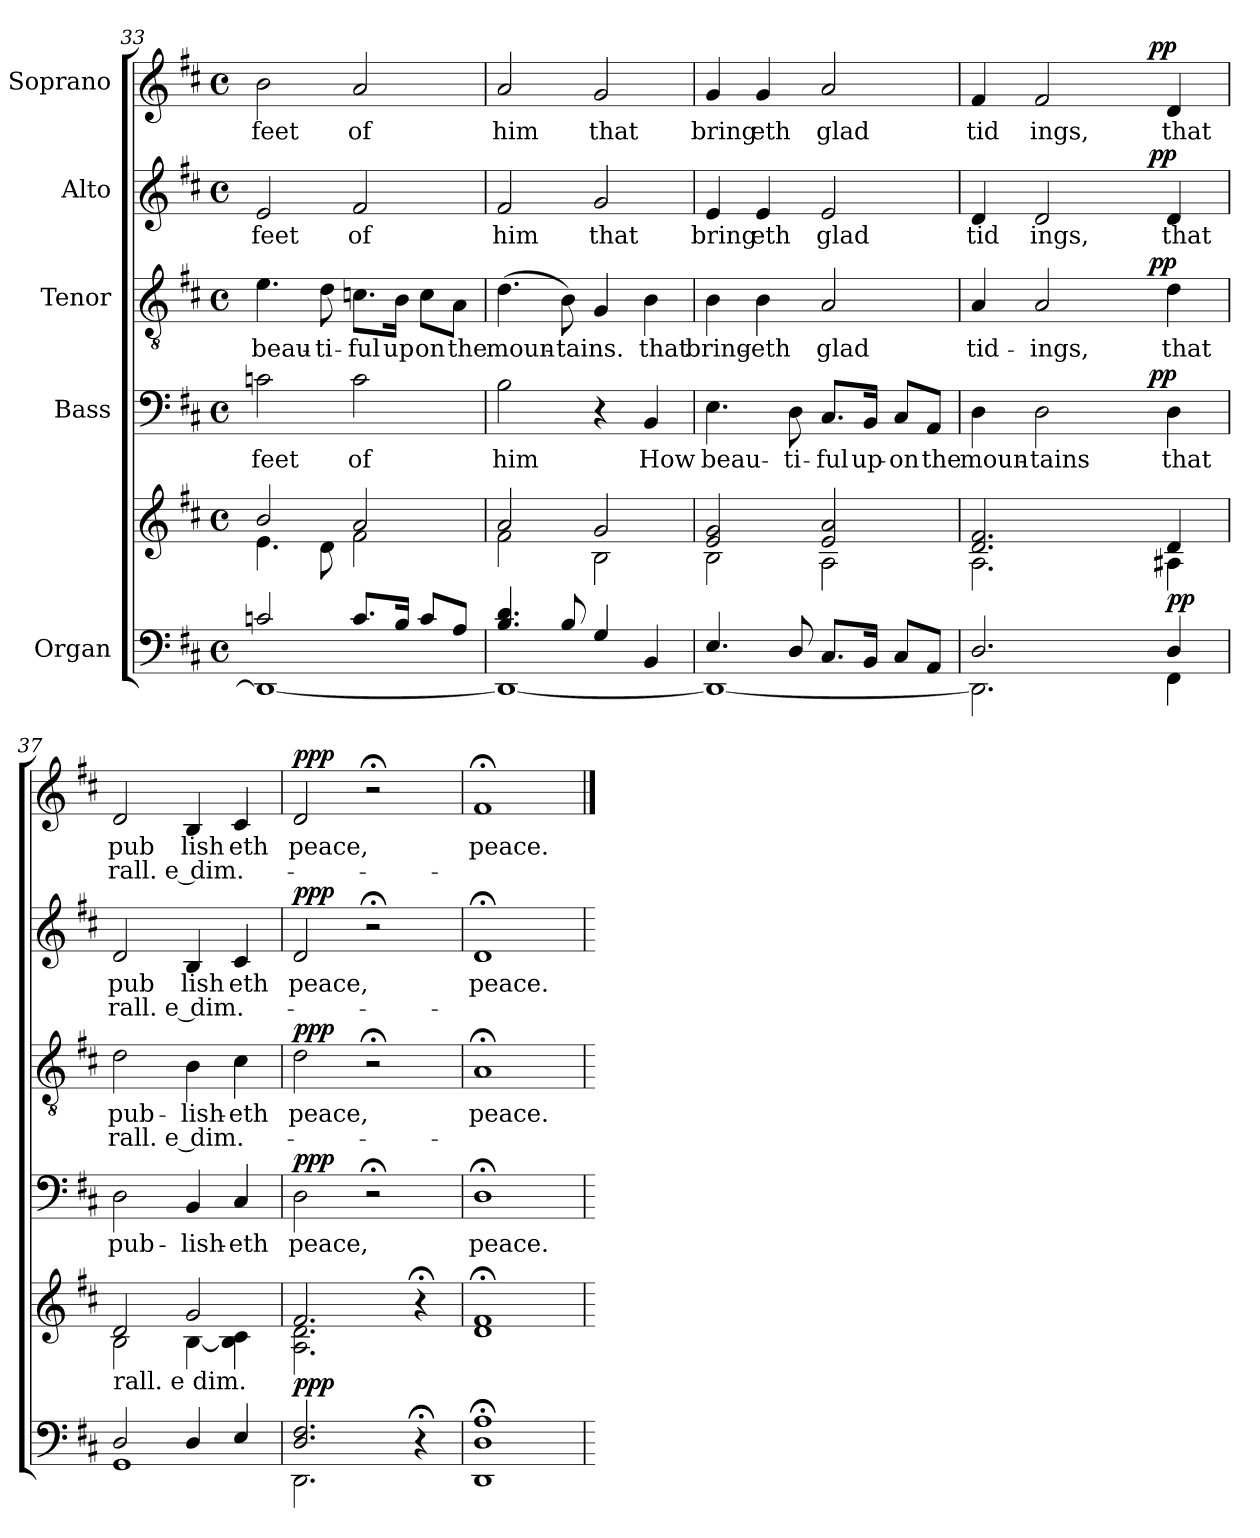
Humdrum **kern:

**kern	**kern	**dynam	**kern	**text	**dynam	**kern	**text	**text	**dynam	**kern	**text	**text	**dynam	**kern	**text	**text	**dynam
*part5	*part5	*part5	*part4	*part4	*part4	*part3	*part3	*part3	*part3	*part2	*part2	*part2	*part2	*part1	*part1	*part1	*part1
*staff6	*staff5	*staff5/6	*staff4	*staff4	*staff4	*staff3	*staff3	*staff3	*staff3	*staff2	*staff2	*staff2	*staff2	*staff1	*staff1	*staff1	*staff1
*I"Organ	*	*	*I"Bass	*	*	*I"Tenor	*	*	*	*I"Alto	*	*	*	*I"Soprano	*	*	*
*clefF4	*clefG2	*	*clefF4	*	*	*clefGv2	*	*	*	*clefG2	*	*	*	*clefG2	*	*	*
*k[f#c#]	*k[f#c#]	*	*k[f#c#]	*	*	*k[f#c#]	*	*	*	*k[f#c#]	*	*	*	*k[f#c#]	*	*	*
*D:	*D:	*	*D:	*	*	*D:	*	*	*	*D:	*	*	*	*D:	*	*	*
*M4/4	*M4/4	*	*M4/4	*	*	*M4/4	*	*	*	*M4/4	*	*	*	*M4/4	*	*	*
*met(c)	*met(c)	*	*met(c)	*	*	*met(c)	*	*	*	*met(c)	*	*	*	*met(c)	*	*	*
=33	=33	=33	=33	=33	=33	=33	=33	=33	=33	=33	=33	=33	=33	=33	=33	=33	=33
*^	*^	*	*	*	*	*	*	*	*	*	*	*	*	*	*	*	*
!	!	!	!	!	!	!LO:LY:b:cj	!	!	!LO:LY:b:cj	!	!	!	!LO:LY:b:cj	!	!	!	!LO:LY:b:cj	!	!
2cn/	1DD_<	2b/	4.e\	.	2cn\	feet	.	4.e\	beau-	.	.	2e/	feet	.	.	2b\	feet	.	.
!	!	!	!	!	!	!	!	!	!LO:LY:b:cj	!	!	!	!	!	!	!	!	!	!
.	.	.	8d\	.	.	.	.	8d\	-ti-	.	.	.	.	.	.	.	.	.	.
!	!	!	!	!	!	!LO:LY:b:cj	!	!	!LO:LY:b:cj	!	!	!	!LO:LY:b:cj	!	!	!	!LO:LY:b:cj	!	!
8.c/L	.	2a/	2f#\	.	2c\	of	.	8.cn\L	-ful	.	.	2f#/	of	.	.	2a/	of	.	.
!	!	!	!	!	!	!	!	!	!LO:LY:b:cj	!	!	!	!	!	!	!	!	!	!
16B/J	.	.	.	.	.	.	.	16B\J	up	.	.	.	.	.	.	.	.	.	.
!	!	!	!	!	!	!	!	!	!LO:LY:b:cj	!	!	!	!	!	!	!	!	!	!
8c/L	.	.	.	.	.	.	.	8c\L	on	.	.	.	.	.	.	.	.	.	.
!	!	!	!	!	!	!	!	!	!LO:LY:b:cj	!	!	!	!	!	!	!	!	!	!
8A/J	.	.	.	.	.	.	.	8A\J	the	.	.	.	.	.	.	.	.	.	.
=34	=34	=34	=34	=34	=34	=34	=34	=34	=34	=34	=34	=34	=34	=34	=34	=34	=34	=34	=34
!	!	!	!	!	!	!LO:LY:b:cj	!	!	!LO:LY:b	!	!	!	!LO:LY:b:cj	!	!	!	!LO:LY:b:cj	!	!
4.B/ 4.d/	1DD_>	2a/	2f#\	.	2B\	him	.	(>4.d\	moun-	.	.	2f#/	him	.	.	2a/	him	.	.
!	!	!	!	!	!	!	!	!	!LO:LY:b	!	!	!	!	!	!	!	!	!	!
8B/	.	.	.	.	.	.	.	8B\)	-tains.	.	.	.	.	.	.	.	.	.	.
!	!	!	!	!	!	!	!	!	!	!	!	!	!LO:LY:b:cj	!	!	!	!LO:LY:b:cj	!	!
4G/	.	2g/	2B\	.	4r	.	.	4G/	.	.	.	2g/	that	.	.	2g/	that	.	.
!	!	!	!	!	!	!LO:LY:b:cj	!	!	!LO:LY:b:cj	!	!	!	!	!	!	!	!	!	!
4BB/	.	.	.	.	4BB/	How	.	4B\	that	.	.	.	.	.	.	.	.	.	.
!!LO:PB:g=z
=35	=35	=35	=35	=35	=35	=35	=35	=35	=35	=35	=35	=35	=35	=35	=35	=35	=35	=35	=35
!	!	!	!	!	!	!LO:LY:b:cj	!	!	!LO:LY:b:cj	!	!	!	!LO:LY:b:cj	!	!	!	!LO:LY:b:cj	!	!
4.E/	1DD_<	2g/ 2e/	2B\	.	4.E\	beau-	.	4B\	bring-	.	.	4e/	bring	.	.	4g/	bring	.	.
!	!	!	!	!	!	!	!	!	!LO:LY:b:cj	!	!	!	!LO:LY:b:cj	!	!	!	!LO:LY:b:cj	!	!
.	.	.	.	.	.	.	.	4B\	-eth	.	.	4e/	eth	.	.	4g/	eth	.	.
!	!	!	!	!	!	!LO:LY:b:cj	!	!	!	!	!	!	!	!	!	!	!	!	!
8D/	.	.	.	.	8D\	-ti-	.	.	.	.	.	.	.	.	.	.	.	.	.
!	!	!	!	!	!	!LO:LY:b:cj	!	!	!LO:LY:b:cj	!	!	!	!LO:LY:b:cj	!	!	!	!LO:LY:b:cj	!	!
8.C#/L	.	2a/ 2e/	2A\	.	8.C#/L	-ful	.	2A/	glad	.	.	2e/	glad	.	.	2a/	glad	.	.
!	!	!	!	!	!	!LO:LY:b:cj	!	!	!	!	!	!	!	!	!	!	!	!	!
16BB/J	.	.	.	.	16BB/J	up-	.	.	.	.	.	.	.	.	.	.	.	.	.
!	!	!	!	!	!	!LO:LY:b:cj	!	!	!	!	!	!	!	!	!	!	!	!	!
8C#/L	.	.	.	.	8C#/L	-on	.	.	.	.	.	.	.	.	.	.	.	.	.
!	!	!	!	!	!	!LO:LY:b:cj	!	!	!	!	!	!	!	!	!	!	!	!	!
8AA/J	.	.	.	.	8AA/J	the	.	.	.	.	.	.	.	.	.	.	.	.	.
=36	=36	=36	=36	=36	=36	=36	=36	=36	=36	=36	=36	=36	=36	=36	=36	=36	=36	=36	=36
!	!	!	!	!	!	!LO:LY:b:cj	!	!	!LO:LY:b:cj	!	!	!	!LO:LY:b:cj	!	!	!	!LO:LY:b:cj	!	!
*	*	*	*	*	*^	*	*	*^	*	*	*	*^	*	*	*	*^	*	*	*
2.D/	2.DD\]	2.f#/ 2.d/	2.A\	.	4D\	2ryy	moun-	.	4A/	2ryy	tid-	.	.	4d/	2ryy	tid	.	.	4f#/	2ryy	tid	.	.
!	!	!	!	!	!	!	!LO:LY:b:cj	!	!	!	!LO:LY:b:cj	!	!	!	!	!LO:LY:b:cj	!	!	!	!	!LO:LY:b:cj	!	!
.	.	.	.	.	2D\	.	-tains	.	2A/	.	-ings,	.	.	2d/	.	ings,	.	.	2f#/	.	ings,	.	.
.	.	.	.	.	.	8ryy	.	.	.	8ryy	.	.	.	.	8ryy	.	.	.	.	8ryy	.	.	.
.	.	.	.	.	.	16ryy	.	.	.	16ryy	.	.	.	.	16ryy	.	.	.	.	16ryy	.	.	.
.	.	.	.	.	.	64ryy	.	.	.	64ryy	.	.	.	.	64ryy	.	.	.	.	64ryy	.	.	.
!	!	!	!	!	!	!	!	!LO:DY:a	!	!	!	!	!LO:DY:a	!	!	!	!	!LO:DY:a	!	!	!	!	!LO:DY:a
.	.	.	.	.	.	4ryy	.	pp	.	4ryy	.	.	pp	.	4ryy	.	.	pp	.	4ryy	.	.	pp
!	!	!	!	!LO:DY:b	!	!	!LO:LY:b:cj	!	!	!	!LO:LY:b:cj	!	!	!	!	!LO:LY:b:cj	!	!	!	!	!LO:LY:b:cj	!	!
4D/	4FF#\	4d/	4A#X\	pp	4D\	.	that	.	4d\	.	that	.	.	4d/	.	that	.	.	4d/	.	that	.	.
.	.	.	.	.	.	32.ryy	.	.	.	32.ryy	.	.	.	.	32.ryy	.	.	.	.	32.ryy	.	.	.
=37	=37	=37	=37	=37	=37	=37	=37	=37	=37	=37	=37	=37	=37	=37	=37	=37	=37	=37	=37	=37	=37	=37	=37
!	!	!	!	!	!	!	!LO:LY:b:cj	!	!	!	!LO:LY:b:cj	!LO:LY:b:cj	!	!	!	!LO:LY:b:cj	!LO:LY:b:cj	!	!	!	!LO:LY:b:cj	!LO:LY:b:cj	!
*	*	*	*	*	*v	*v	*	*	*	*	*	*	*	*v	*v	*	*	*	*v	*v	*	*	*
*	*	*	*	*	*	*	*	*v	*v	*	*	*	*	*	*	*	*	*	*	*
2D/	1GG	2d/	2B\	.	2D\	pub-	.	2d\	pub-	-rall.	.	2d/	pub	rall.	.	2d/	pub	rall.	.
!	!	!	!	!	!	!LO:LY:b:cj	!	!	!LO:LY:b:cj	!LO:LY:b:rj	!	!	!LO:LY:b:cj	!LO:LY:b:rj	!	!	!LO:LY:b:cj	!LO:LY:b:rj	!
4D/	.	2g/	[<4B\	.	4BB/	-lish-	.	4B\	lish-	-e dim.-	.	4B/	lish	e dim.-	.	4B/	lish	e dim.-	.
!	!	!	!	!	!	!LO:LY:b:cj	!	!	!LO:LY:b:cj	!	!	!	!LO:LY:b:cj	!	!	!	!LO:LY:b:cj	!	!
4E/	.	.	4B\] 4c#\	.	4C#/	-eth	.	4c#\	-eth	.	.	4c#/	-eth	.	.	4c#/	-eth	.	.
!	!	!	!LO:TX:b:t=rall. e dim.	!	!	!	!	!	!	!	!	!	!	!	!	!	!	!	!
=38	=38	=38	=38	=38	=38	=38	=38	=38	=38	=38	=38	=38	=38	=38	=38	=38	=38	=38	=38
!	!	!	!	!LO:DY:b	!	!LO:LY:b:cj	!LO:DY:a	!	!LO:LY:b:cj	!	!LO:DY:a	!	!LO:LY:b:cj	!	!LO:DY:a	!	!LO:LY:b:cj	!	!LO:DY:a
2.D/ 2.F#/	2.DD\	2.f#/	2.d\ 2.A\	ppp	2D\	peace,	ppp	2d\	peace,	.	ppp	2d/	peace,	.	ppp	2d/	peace,	.	ppp
.	.	.	.	.	2r;<	.	.	2r;<	.	.	.	2r;<	.	.	.	2r;<	.	.	.
4r;<	4ryy	4r;<	4ryy	.	.	.	.	.	.	.	.	.	.	.	.	.	.	.	.
=39	=39	=39	=39	=39	=39	=39	=39	=39	=39	=39	=39	=39	=39	=39	=39	=39	=39	=39	=39
!	!	!	!	!	!	!LO:LY:b:cj	!	!	!LO:LY:b:cj	!	!	!	!LO:LY:b:cj	!	!	!	!LO:LY:b:cj	!	!
*v	*v	*	*	*	*	*	*	*	*	*	*	*	*	*	*	*	*	*	*
*	*v	*v	*	*	*	*	*	*	*	*	*	*	*	*	*	*	*	*
1A; 1D; 1DD;)	(<1d;< 1f#;<	.	1D;<	peace.	.	1A;<	peace.	.	.	1d;<	peace.	.	.	1f#;<	peace.	.	.
=	=	==	=	==	==	=	==	==	==	=	==	==	==	==	==	==	==
*-	*-	*-	*-	*-	*-	*-	*-	*-	*-	*-	*-	*-	*-	*-	*-	*-	*-
